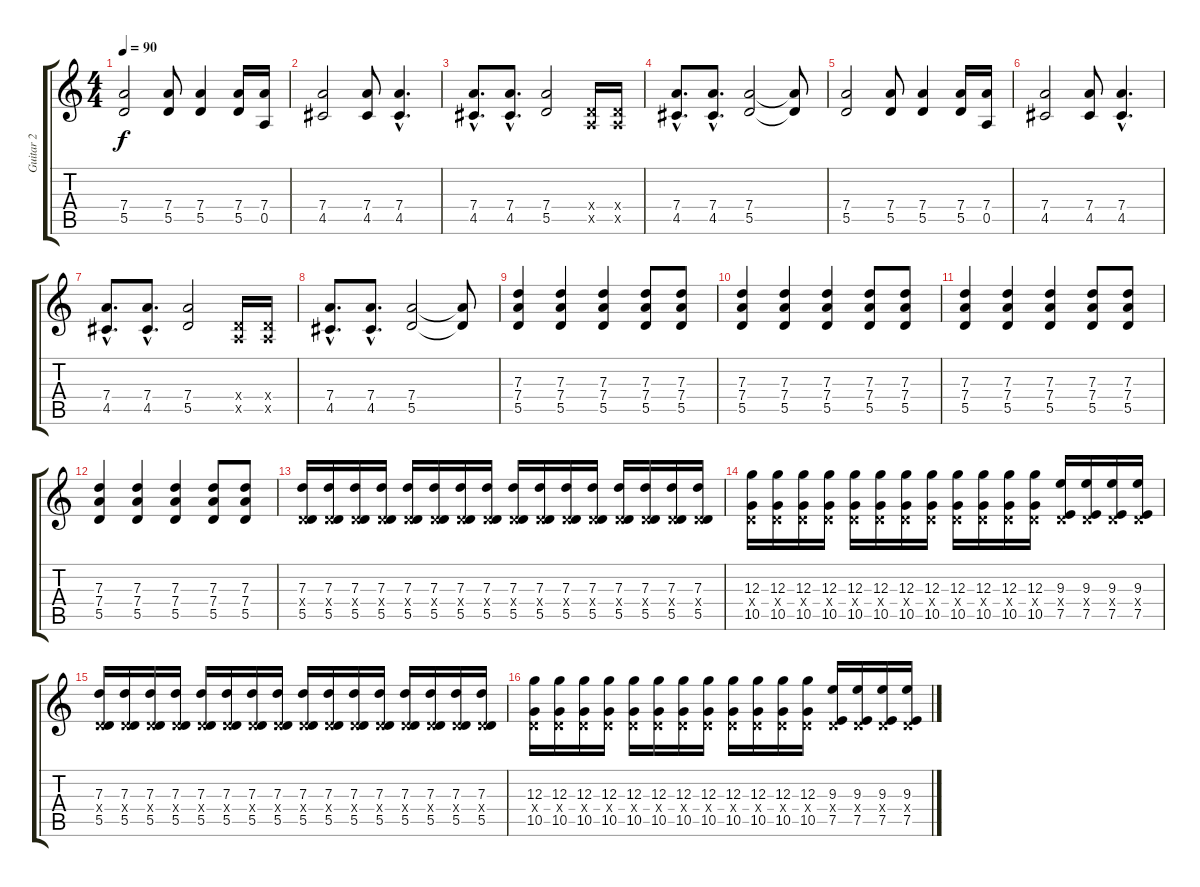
\track ("Guitar 2" "Guitar 2") {instrument overdrivenguitar}
\staff {score tabs}
\tuning (E4 B3 G3 D3 A2 D2) {hide}
\ts (4 4)
\tempo 90
\clef g2
\ks c
(7.4 5.5).2{dy f instrument electricguitarclean} (7.4 5.5).8 (7.4 5.5).4 (7.4 5.5).16 (7.4 0.5).16 |
(7.4 4.5).2 (7.4 4.5).8 (7.4{hac} 4.5{hac}).4{d} |
(7.4{hac} 4.5{hac}).8{d} (7.4{hac} 4.5{hac}).8{d} (7.4 5.5).2 (0.4{x} 0.5{x}).16 (0.4{x} 0.5{x}).16 |
(7.4{hac} 4.5{hac}).8{d} (7.4{hac} 4.5{hac}).8{d} (7.4 5.5).2 (7.4{t} 5.5{t}).8 |
(7.4 5.5).2 (7.4 5.5).8 (7.4 5.5).4 (7.4 5.5).16 (7.4 0.5).16 |
(7.4 4.5).2 (7.4 4.5).8 (7.4{hac} 4.5{hac}).4{d} |
(7.4{hac} 4.5{hac}).8{d} (7.4{hac} 4.5{hac}).8{d} (7.4 5.5).2 (0.4{x} 0.5{x}).16 (0.4{x} 0.5{x}).16 |
(7.4{hac} 4.5{hac}).8{d} (7.4{hac} 4.5{hac}).8{d} (7.4 5.5).2 (7.4{t} 5.5{t}).8 |
(7.3 7.4 5.5).4{instrument distortionguitar} (7.3 7.4 5.5).4 (7.3 7.4 5.5).4 (7.3 7.4 5.5).8 (7.3 7.4 5.5).8 |
(7.3 7.4 5.5).4 (7.3 7.4 5.5).4 (7.3 7.4 5.5).4 (7.3 7.4 5.5).8 (7.3 7.4 5.5).8 |
(7.3 7.4 5.5).4 (7.3 7.4 5.5).4 (7.3 7.4 5.5).4 (7.3 7.4 5.5).8 (7.3 7.4 5.5).8 |
(7.3 7.4 5.5).4 (7.3 7.4 5.5).4 (7.3 7.4 5.5).4 (7.3 7.4 5.5).8 (7.3 7.4 5.5).8 |
(7.3 0.4{x} 5.5).16 (7.3 0.4{x} 5.5).16 (7.3 0.4{x} 5.5).16 (7.3 0.4{x} 5.5).16 (7.3 0.4{x} 5.5).16 (7.3 0.4{x} 5.5).16 (7.3 0.4{x} 5.5).16 (7.3 0.4{x} 5.5).16 (7.3 0.4{x} 5.5).16 (7.3 0.4{x} 5.5).16 (7.3 0.4{x} 5.5).16 (7.3 0.4{x} 5.5).16 (7.3 0.4{x} 5.5).16 (7.3 0.4{x} 5.5).16 (7.3 0.4{x} 5.5).16 (7.3 0.4{x} 5.5).16 |
(12.3 0.4{x} 10.5).16 (12.3 0.4{x} 10.5).16 (12.3 0.4{x} 10.5).16 (12.3 0.4{x} 10.5).16 (12.3 0.4{x} 10.5).16 (12.3 0.4{x} 10.5).16 (12.3 0.4{x} 10.5).16 (12.3 0.4{x} 10.5).16 (12.3 0.4{x} 10.5).16 (12.3 0.4{x} 10.5).16 (12.3 0.4{x} 10.5).16 (12.3 0.4{x} 10.5).16 (9.3 0.4{x} 7.5).16 (9.3 0.4{x} 7.5).16 (9.3 0.4{x} 7.5).16 (9.3 0.4{x} 7.5).16 |
(7.3 0.4{x} 5.5).16 (7.3 0.4{x} 5.5).16 (7.3 0.4{x} 5.5).16 (7.3 0.4{x} 5.5).16 (7.3 0.4{x} 5.5).16 (7.3 0.4{x} 5.5).16 (7.3 0.4{x} 5.5).16 (7.3 0.4{x} 5.5).16 (7.3 0.4{x} 5.5).16 (7.3 0.4{x} 5.5).16 (7.3 0.4{x} 5.5).16 (7.3 0.4{x} 5.5).16 (7.3 0.4{x} 5.5).16 (7.3 0.4{x} 5.5).16 (7.3 0.4{x} 5.5).16 (7.3 0.4{x} 5.5).16 |
(12.3 0.4{x} 10.5).16 (12.3 0.4{x} 10.5).16 (12.3 0.4{x} 10.5).16 (12.3 0.4{x} 10.5).16 (12.3 0.4{x} 10.5).16 (12.3 0.4{x} 10.5).16 (12.3 0.4{x} 10.5).16 (12.3 0.4{x} 10.5).16 (12.3 0.4{x} 10.5).16 (12.3 0.4{x} 10.5).16 (12.3 0.4{x} 10.5).16 (12.3 0.4{x} 10.5).16 (9.3 0.4{x} 7.5).16 (9.3 0.4{x} 7.5).16 (9.3 0.4{x} 7.5).16 (9.3 0.4{x} 7.5).16
